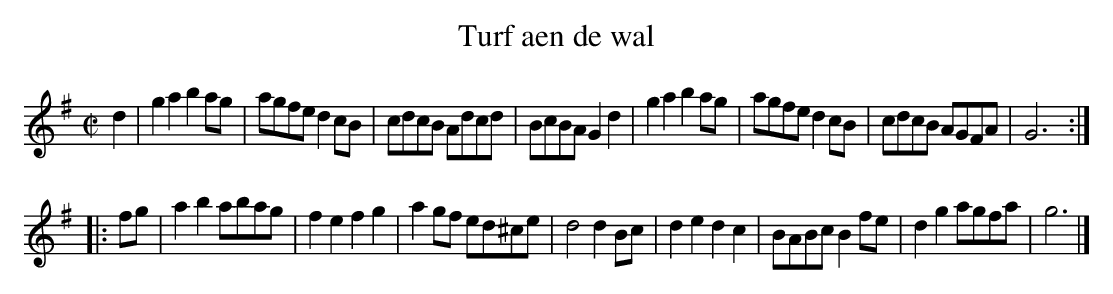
X:1
T:Turf aen de wal
M:C|
K:Gmaj
d2|g2a2b2ag|agfed2cB|cdcB Adcd|BcBAG2d2|g2a2b2ag|agfed2cB|cdcB AGFA|G6:|
|:fg|a2b2abag|f2e2f2g2|a2gf ed^ce|d4d2Bc|d2e2d2c2|BABcB2fe|d2g2agfa|g6|]
